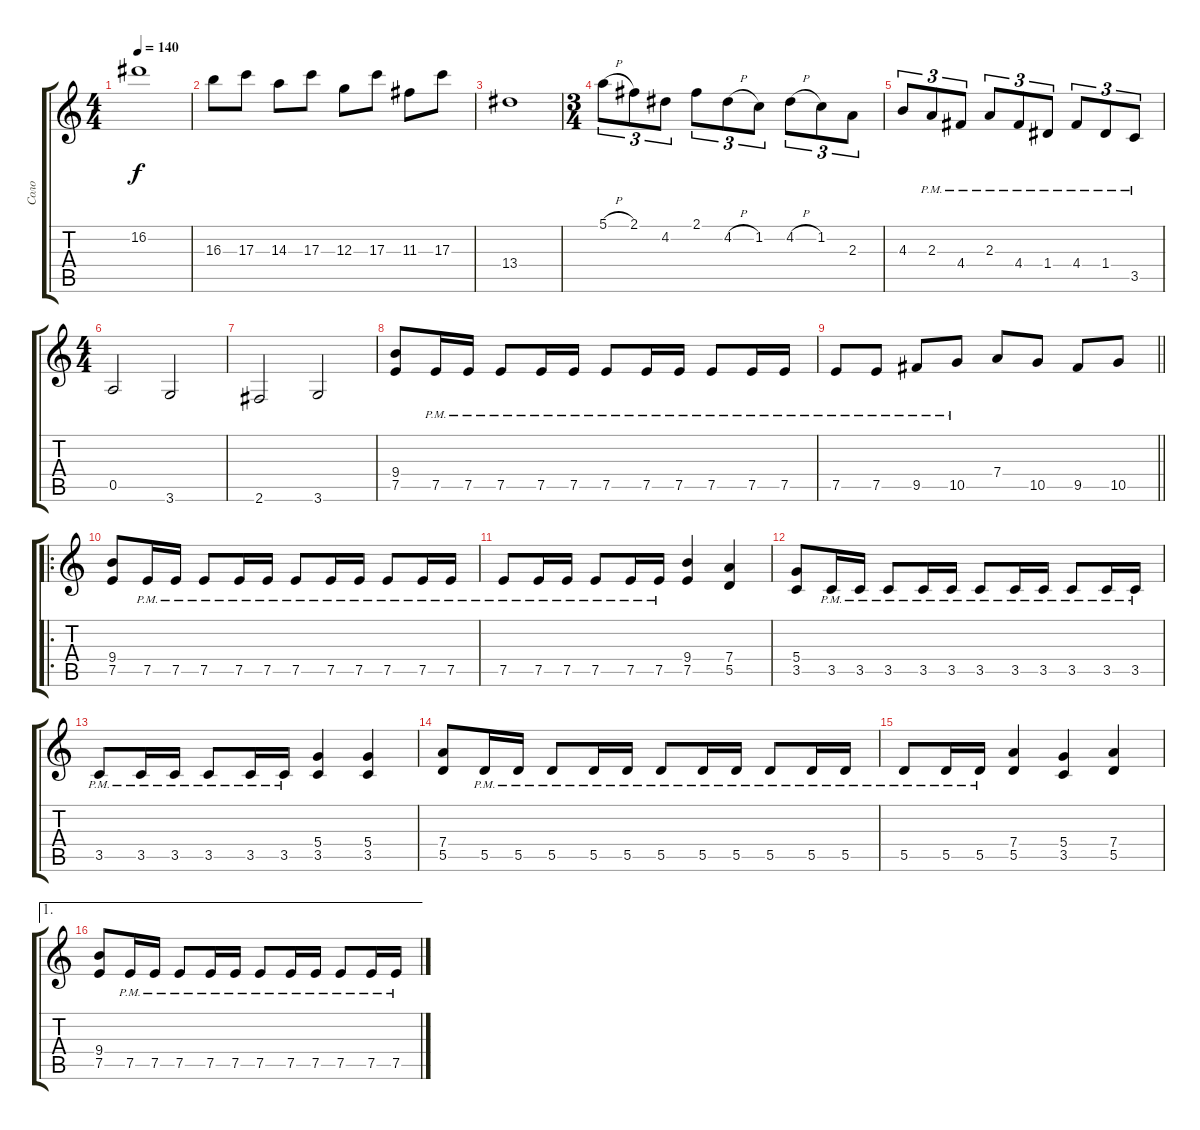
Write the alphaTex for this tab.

\track ("Соло" "Соло") {instrument distortionguitar}
\staff {score tabs}
\tuning (E4 B3 G3 D3 A2 E2) {hide}
\ts (4 4)
\tempo 140
\clef g2
\ks c
16.2.1{dy f} |
16.3.8 17.3.8 14.3.8 17.3.8 12.3.8 17.3.8 11.3.8 17.3.8 |
13.4.1 |
\ts (3 4)
5.1{h}.8{tu (3 2)} 2.1.8{tu (3 2)} 4.2.8{tu (3 2)} 2.1.8{tu (3 2)} 4.2{h}.8{tu (3 2)} 1.2.8{tu (3 2)} 4.2{h}.8{tu (3 2)} 1.2.8{tu (3 2)} 2.3.8{tu (3 2)} |
4.3.8{tu (3 2)} 2.3{pm}.8{tu (3 2)} 4.4{pm}.8{tu (3 2)} 2.3{pm}.8{tu (3 2)} 4.4{pm}.8{tu (3 2)} 1.4{pm}.8{tu (3 2)} 4.4{pm}.8{tu (3 2)} 1.4{pm}.8{tu (3 2)} 3.5{pm}.8{tu (3 2)} |
\ts (4 4)
0.5.2 3.6.2 |
2.6.2 3.6.2 |
(9.4 7.5).8 7.5{pm}.16 7.5{pm}.16 7.5{pm}.8 7.5{pm}.16 7.5{pm}.16 7.5{pm}.8 7.5{pm}.16 7.5{pm}.16 7.5{pm}.8 7.5{pm}.16 7.5{pm}.16 |
\barLineRight lightlight
7.5{pm}.8 7.5{pm}.8 9.5{pm}.8 10.5{pm}.8 7.4.8 10.5.8 9.5.8 10.5.8 |
\ro
(9.4 7.5).8 7.5{pm}.16 7.5{pm}.16 7.5{pm}.8 7.5{pm}.16 7.5{pm}.16 7.5{pm}.8 7.5{pm}.16 7.5{pm}.16 7.5{pm}.8 7.5{pm}.16 7.5{pm}.16 |
7.5{pm}.8 7.5{pm}.16 7.5{pm}.16 7.5{pm}.8 7.5{pm}.16 7.5{pm}.16 (9.4 7.5).4 (7.4 5.5).4 |
(5.4 3.5).8 3.5{pm}.16 3.5{pm}.16 3.5{pm}.8 3.5{pm}.16 3.5{pm}.16 3.5{pm}.8 3.5{pm}.16 3.5{pm}.16 3.5{pm}.8 3.5{pm}.16 3.5{pm}.16 |
3.5{pm}.8 3.5{pm}.16 3.5{pm}.16 3.5{pm}.8 3.5{pm}.16 3.5{pm}.16 (5.4 3.5).4 (5.4 3.5).4 |
(7.4 5.5).8 5.5{pm}.16 5.5{pm}.16 5.5{pm}.8 5.5{pm}.16 5.5{pm}.16 5.5{pm}.8 5.5{pm}.16 5.5{pm}.16 5.5{pm}.8 5.5{pm}.16 5.5{pm}.16 |
5.5{pm}.8 5.5{pm}.16 5.5{pm}.16 (7.4 5.5).4 (5.4 3.5).4 (7.4 5.5).4 |
\ae 1
(9.4 7.5).8 7.5{pm}.16 7.5{pm}.16 7.5{pm}.8 7.5{pm}.16 7.5{pm}.16 7.5{pm}.8 7.5{pm}.16 7.5{pm}.16 7.5{pm}.8 7.5{pm}.16 7.5{pm}.16
